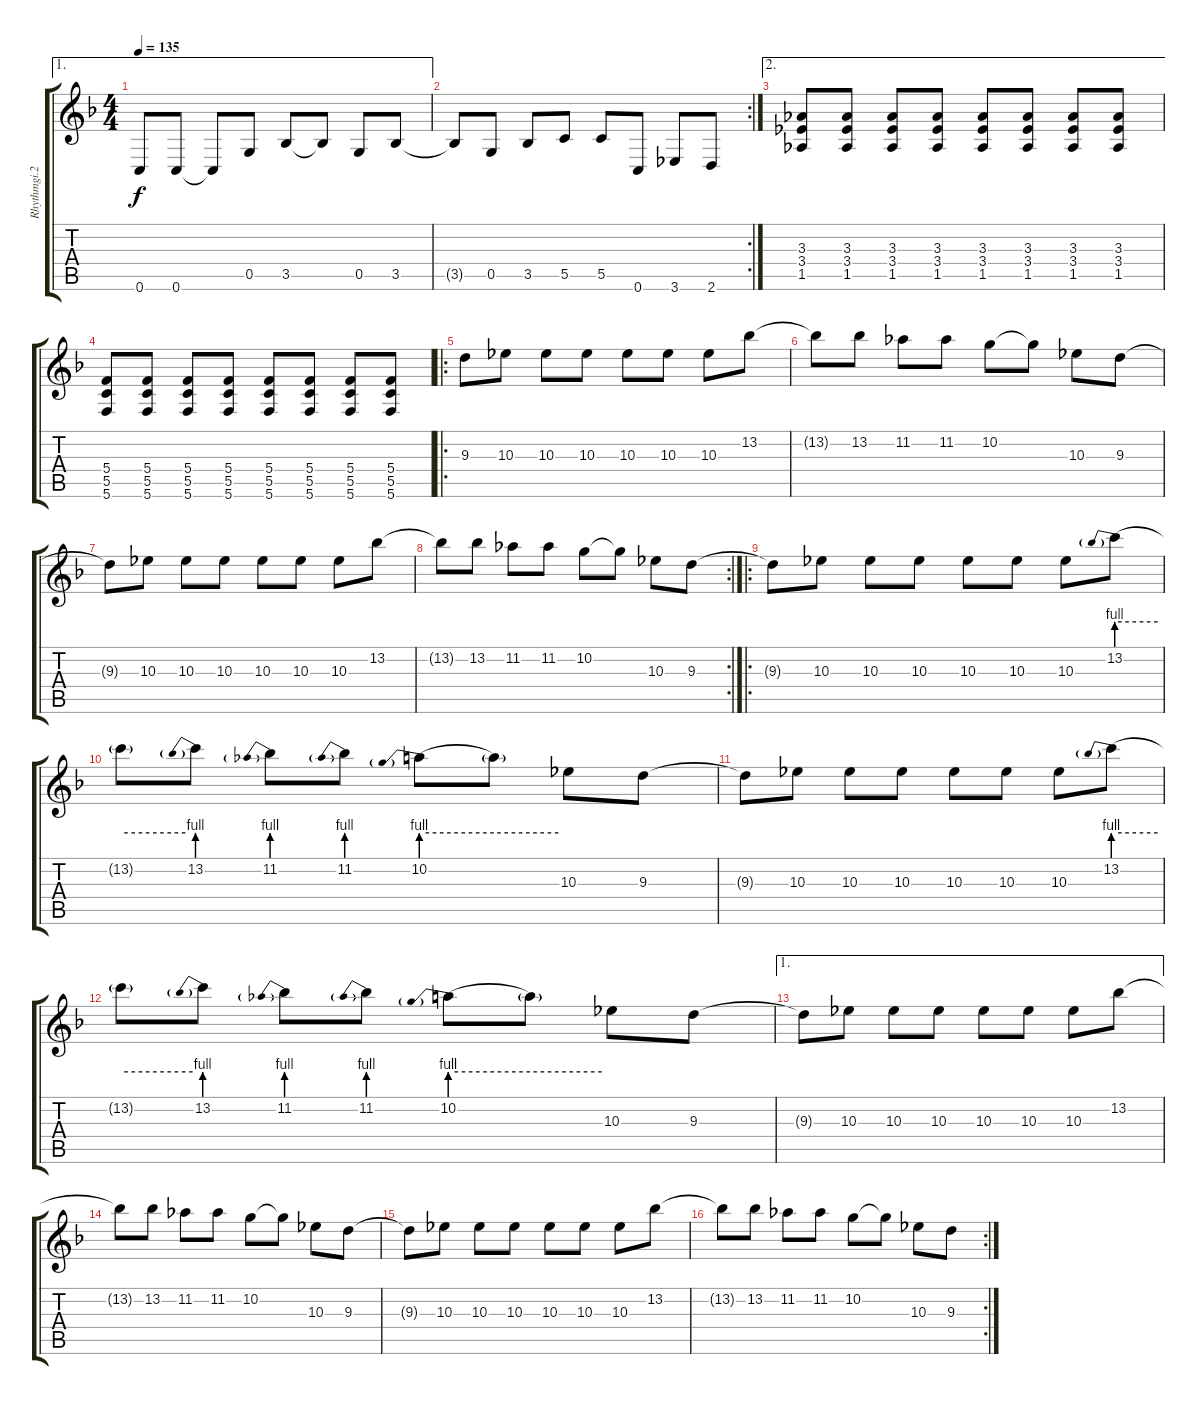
\track ("Rhythmgi.2" "Rhythmgi.2") {instrument overdrivenguitar}
\staff {score tabs}
\tuning (D4 A3 F3 C3 G2 C2) {hide}
\ae 1
\ts (4 4)
\tempo 135
\clef g2
\ks f
0.6.8{dy f} 0.6.8 0.6{t}.8 0.5.8 3.5.8 3.5{t}.8 0.5.8 3.5.8 |
\rc 2
3.5{t}.8 0.5.8 3.5.8 5.5.8 5.5.8 0.6.8 3.6.8 2.6.8 |
\ae 2
(3.3 3.4 1.5).8 (3.3 3.4 1.5).8 (3.3 3.4 1.5).8 (3.3 3.4 1.5).8 (3.3 3.4 1.5).8 (3.3 3.4 1.5).8 (3.3 3.4 1.5).8 (3.3 3.4 1.5).8 |
(5.4 5.5 5.6).8 (5.4 5.5 5.6).8 (5.4 5.5 5.6).8 (5.4 5.5 5.6).8 (5.4 5.5 5.6).8 (5.4 5.5 5.6).8 (5.4 5.5 5.6).8 (5.4 5.5 5.6).8 |
\ro
9.3.8 10.3.8 10.3.8 10.3.8 10.3.8 10.3.8 10.3.8 13.2.8 |
13.2{t}.8 13.2.8 11.2.8 11.2.8 10.2.8 10.2{t}.8 10.3.8 9.3.8 |
9.3{t}.8 10.3.8 10.3.8 10.3.8 10.3.8 10.3.8 10.3.8 13.2.8 |
\rc 2
13.2{t}.8 13.2.8 11.2.8 11.2.8 10.2.8 10.2{t}.8 10.3.8 9.3.8 |
\ro
9.3{t}.8 10.3.8 10.3.8 10.3.8 10.3.8 10.3.8 10.3.8 13.2{be (prebend 0 4 60 4)}.8 |
13.2{be (hold 0 4 60 4) t}.8 13.2{be (prebend 0 4 60 4)}.8 11.2{be (prebend 0 4 60 4)}.8 11.2{be (prebend 0 4 60 4)}.8 10.2{be (prebend 0 4 60 4)}.8 10.2{be (hold 0 4 60 4) t}.8 10.3.8 9.3.8 |
9.3{t}.8 10.3.8 10.3.8 10.3.8 10.3.8 10.3.8 10.3.8 13.2{be (prebend 0 4 60 4)}.8 |
13.2{be (hold 0 4 60 4) t}.8 13.2{be (prebend 0 4 60 4)}.8 11.2{be (prebend 0 4 60 4)}.8 11.2{be (prebend 0 4 60 4)}.8 10.2{be (prebend 0 4 60 4)}.8 10.2{be (hold 0 4 60 4) t}.8 10.3.8 9.3.8 |
\ae 1
9.3{t}.8 10.3.8 10.3.8 10.3.8 10.3.8 10.3.8 10.3.8 13.2.8 |
13.2{t}.8 13.2.8 11.2.8 11.2.8 10.2.8 10.2{t}.8 10.3.8 9.3.8 |
9.3{t}.8 10.3.8 10.3.8 10.3.8 10.3.8 10.3.8 10.3.8 13.2.8 |
\rc 2
13.2{t}.8 13.2.8 11.2.8 11.2.8 10.2.8 10.2{t}.8 10.3.8 9.3.8
